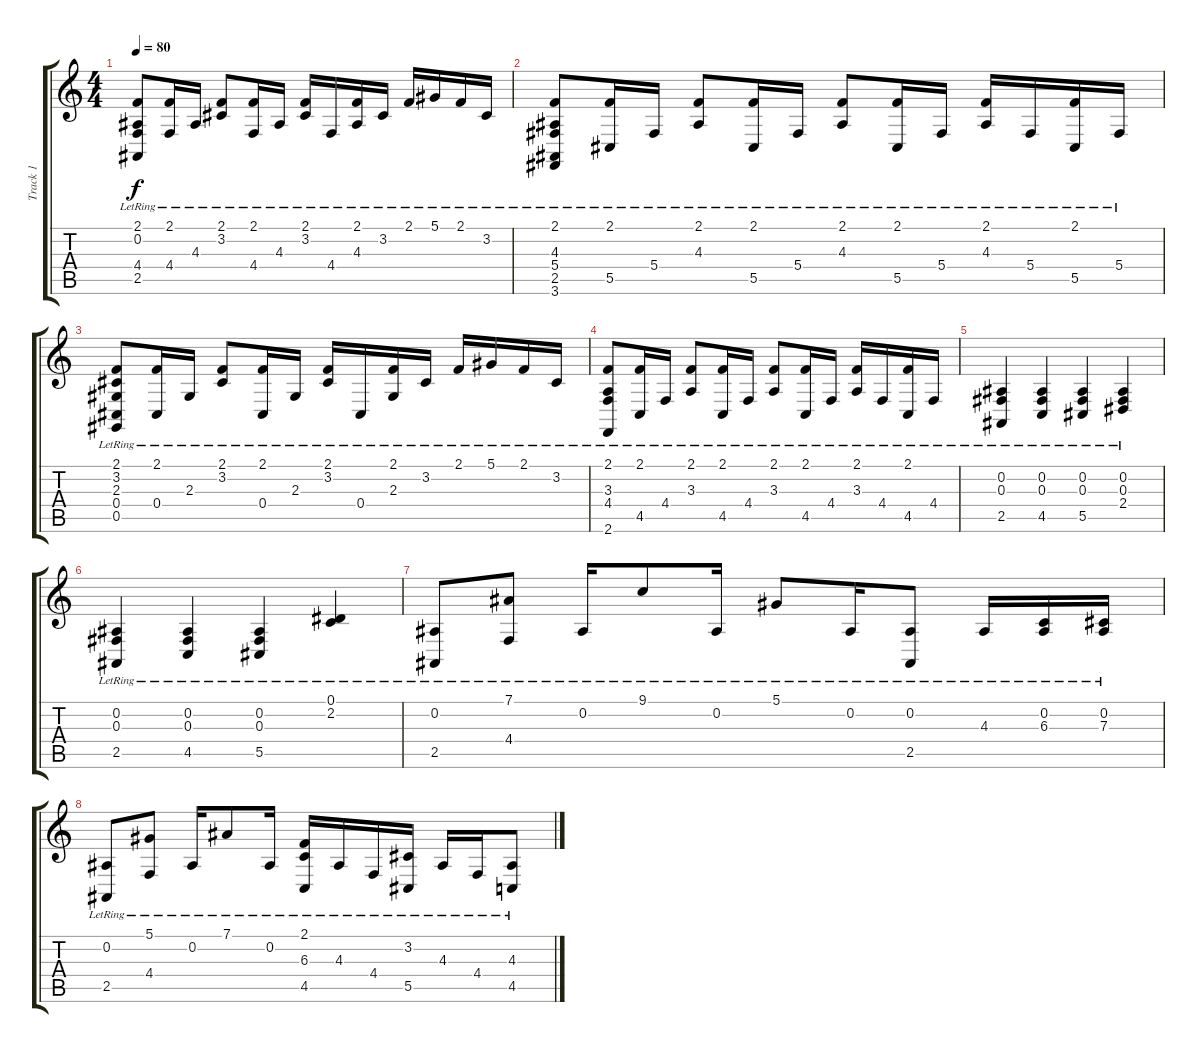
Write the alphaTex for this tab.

\track ("Track 1" "Track 1") {instrument acousticgrandpiano}
\staff {score tabs}
\tuning (Eb4 Bb3 Gb3 Db3 Ab2 Eb2) {hide}
\ts (4 4)
\tempo 80
\clef g2
\ks c
(2.1{lr} 0.2{lr} 4.4{lr} 2.5{lr}).8{dy f} (2.1{lr} 4.4{lr}).16 4.3{lr}.16 (2.1{lr} 3.2{lr}).8 (2.1{lr} 4.4{lr}).16 4.3{lr}.16 (2.1{lr} 3.2{lr}).16 4.4{lr}.16 (2.1{lr} 4.3{lr}).16 3.2{lr}.16 2.1{lr}.16 5.1{lr}.16 2.1{lr}.16 3.2{lr}.16 |
(2.1{lr} 4.3{lr} 5.4{lr} 2.5{lr} 3.6{lr}).8 (2.1{lr} 5.5{lr}).16 5.4{lr}.16 (2.1{lr} 4.3{lr}).8 (2.1{lr} 5.5{lr}).16 5.4{lr}.16 (2.1{lr} 4.3{lr}).8 (2.1{lr} 5.5{lr}).16 5.4{lr}.16 (2.1{lr} 4.3{lr}).16 5.4{lr}.16 (2.1{lr} 5.5{lr}).16 5.4{lr}.16 |
(2.1{lr} 3.2{lr} 2.3{lr} 0.4{lr} 0.5{lr}).8 (2.1{lr} 0.4{lr}).16 2.3{lr}.16 (2.1{lr} 3.2{lr}).8 (2.1{lr} 0.4{lr}).16 2.3{lr}.16 (2.1{lr} 3.2{lr}).16 0.4{lr}.16 (2.1{lr} 2.3{lr}).16 3.2{lr}.16 2.1{lr}.16 5.1{lr}.16 2.1{lr}.16 3.2{lr}.16 |
(2.1{lr} 3.3{lr} 4.4{lr} 2.6{lr}).8 (2.1{lr} 4.5{lr}).16 4.4{lr}.16 (2.1{lr} 3.3{lr}).8 (2.1{lr} 4.5{lr}).16 4.4{lr}.16 (2.1{lr} 3.3{lr}).8 (2.1{lr} 4.5{lr}).16 4.4{lr}.16 (2.1{lr} 3.3{lr}).16 4.4{lr}.16 (2.1{lr} 4.5{lr}).16 4.4{lr}.16 |
(0.2{lr} 0.3{lr} 2.5{lr}).4 (0.2{lr} 0.3{lr} 4.5{lr}).4 (0.2{lr} 0.3{lr} 5.5{lr}).4 (0.2{lr} 0.3{lr} 2.4{lr}).4 |
(0.2{lr} 0.3{lr} 2.5{lr}).4 (0.2{lr} 0.3{lr} 4.5{lr}).4 (0.2{lr} 0.3{lr} 5.5{lr}).4 (0.1{lr} 2.2{lr}).4 |
(0.2{lr} 2.5{lr}).8 (7.1{lr} 4.4{lr}).8 0.2{lr}.16 9.1{lr}.8 0.2{lr}.16 5.1{lr}.8 0.2{lr}.16 (0.2{lr} 2.5{lr}).8 4.3{lr}.16 (0.2{lr} 6.3{lr}).16 (0.2{lr} 7.3{lr}).16 |
(0.2{lr} 2.5{lr}).8 (5.1{lr} 4.4{lr}).8 0.2{lr}.16 7.1{lr}.8 0.2{lr}.16 (2.1{lr} 6.3{lr} 4.5{lr}).16 4.3{lr}.16 4.4{lr}.16 (3.2{lr} 5.5{lr}).16 4.3{lr}.16 4.4{lr}.16 (4.3{lr} 4.5{lr}).8
